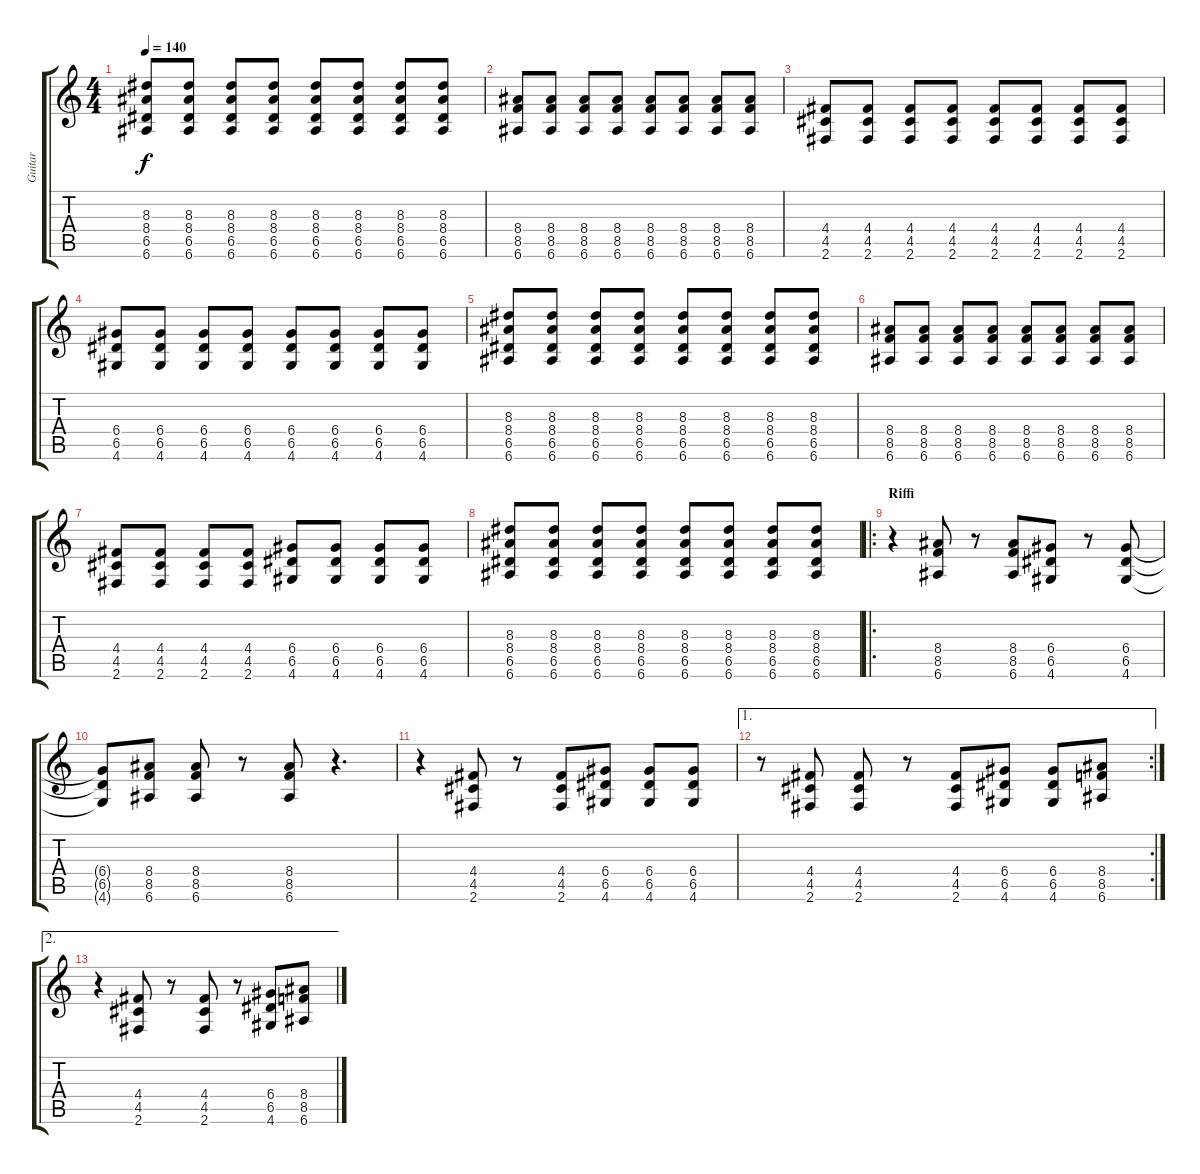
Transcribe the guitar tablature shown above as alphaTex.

\track ("Guitar" "Guitar") {instrument distortionguitar}
\staff {score tabs}
\tuning (E4 B3 G3 D3 A2 E2) {hide}
\ts (4 4)
\tempo 140
\clef g2
\ks c
(8.3 8.4 6.5 6.6).8{dy f} (8.3 8.4 6.5 6.6).8 (8.3 8.4 6.5 6.6).8 (8.3 8.4 6.5 6.6).8 (8.3 8.4 6.5 6.6).8 (8.3 8.4 6.5 6.6).8 (8.3 8.4 6.5 6.6).8 (8.3 8.4 6.5 6.6).8 |
(8.4 8.5 6.6).8 (8.4 8.5 6.6).8 (8.4 8.5 6.6).8 (8.4 8.5 6.6).8 (8.4 8.5 6.6).8 (8.4 8.5 6.6).8 (8.4 8.5 6.6).8 (8.4 8.5 6.6).8 |
(4.4 4.5 2.6).8 (4.4 4.5 2.6).8 (4.4 4.5 2.6).8 (4.4 4.5 2.6).8 (4.4 4.5 2.6).8 (4.4 4.5 2.6).8 (4.4 4.5 2.6).8 (4.4 4.5 2.6).8 |
(6.4 6.5 4.6).8 (6.4 6.5 4.6).8 (6.4 6.5 4.6).8 (6.4 6.5 4.6).8 (6.4 6.5 4.6).8 (6.4 6.5 4.6).8 (6.4 6.5 4.6).8 (6.4 6.5 4.6).8 |
(8.3 8.4 6.5 6.6).8 (8.3 8.4 6.5 6.6).8 (8.3 8.4 6.5 6.6).8 (8.3 8.4 6.5 6.6).8 (8.3 8.4 6.5 6.6).8 (8.3 8.4 6.5 6.6).8 (8.3 8.4 6.5 6.6).8 (8.3 8.4 6.5 6.6).8 |
(8.4 8.5 6.6).8 (8.4 8.5 6.6).8 (8.4 8.5 6.6).8 (8.4 8.5 6.6).8 (8.4 8.5 6.6).8 (8.4 8.5 6.6).8 (8.4 8.5 6.6).8 (8.4 8.5 6.6).8 |
(4.4 4.5 2.6).8 (4.4 4.5 2.6).8 (4.4 4.5 2.6).8 (4.4 4.5 2.6).8 (6.4 6.5 4.6).8 (6.4 6.5 4.6).8 (6.4 6.5 4.6).8 (6.4 6.5 4.6).8 |
(8.3 8.4 6.5 6.6).8 (8.3 8.4 6.5 6.6).8 (8.3 8.4 6.5 6.6).8 (8.3 8.4 6.5 6.6).8 (8.3 8.4 6.5 6.6).8 (8.3 8.4 6.5 6.6).8 (8.3 8.4 6.5 6.6).8 (8.3 8.4 6.5 6.6).8 |
\ro
\section ("" "Riffi")
r.4{instrument distortionguitar} (8.4 8.5 6.6).8 r.8 (8.4 8.5 6.6).8 (6.4 6.5 4.6).8 r.8 (6.4 6.5 4.6).8 |
(6.4{t} 6.5{t} 4.6{t}).8 (8.4 8.5 6.6).8 (8.4 8.5 6.6).8 r.8 (8.4 8.5 6.6).8 r.4{d} |
r.4 (4.4 4.5 2.6).8 r.8 (4.4 4.5 2.6).8 (6.4 6.5 4.6).8 (6.4 6.5 4.6).8 (6.4 6.5 4.6).8 |
\ae 1
\rc 2
r.8 (4.4 4.5 2.6).8 (4.4 4.5 2.6).8 r.8 (4.4 4.5 2.6).8 (6.4 6.5 4.6).8 (6.4 6.5 4.6).8 (8.4 8.5 6.6).8 |
\ae 2
r.4 (4.4 4.5 2.6).8 r.8 (4.4 4.5 2.6).8 r.8 (6.4 6.5 4.6).8 (8.4 8.5 6.6).8
